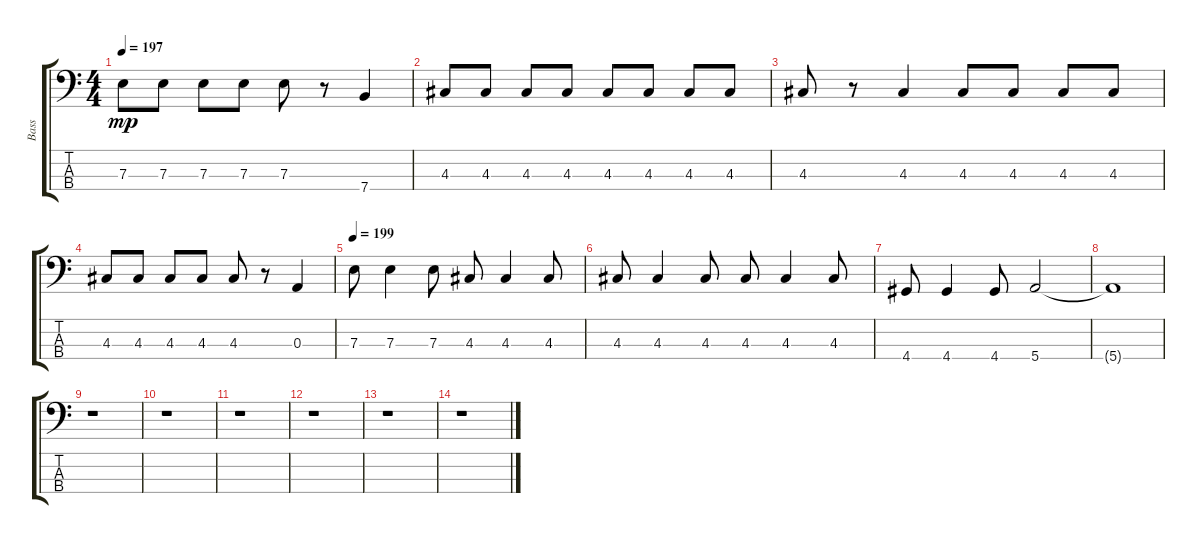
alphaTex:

\track ("Bass" "Bass") {instrument electricbasspick}
\staff {score tabs}
\tuning (G2 D2 A1 E1) {hide}
\ts (4 4)
\tempo 197
\clef f4
\ks c
7.3.8{dy mp} 7.3.8 7.3.8 7.3.8 7.3.8 r.8 7.4.4 |
4.3.8 4.3.8 4.3.8 4.3.8 4.3.8 4.3.8 4.3.8 4.3.8 |
4.3.8 r.8 4.3.4 4.3.8 4.3.8 4.3.8 4.3.8 |
4.3.8 4.3.8 4.3.8 4.3.8 4.3.8 r.8 0.3.4 |
\tempo 199
7.3.8 7.3.4 7.3.8 4.3.8 4.3.4 4.3.8 |
4.3.8 4.3.4 4.3.8 4.3.8 4.3.4 4.3.8 |
4.4.8 4.4.4 4.4.8 5.4.2 |
5.4{t}.1 |
r.1 |
r.1 |
r.1 |
r.1 |
r.1 |
r.1
